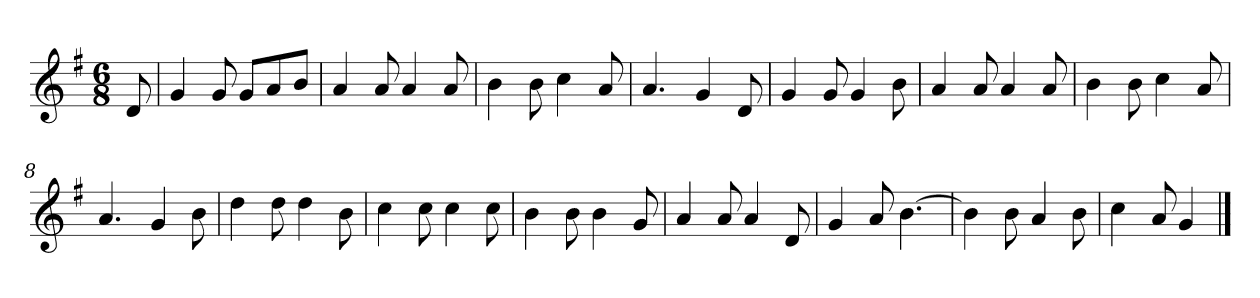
**kern
*part1
*staff1
*k[f#]
*M6/8
*MM120
=
8d
=1
4g
8g
8gL
8a
8bJ
=2
4a
8a
4a
8a
=3
4b
8b
4cc
8a
=4
4.a
4g
8d
=5
4g
8g
4g
8b
=6
4a
8a
4a
8a
=7
4b
8b
4cc
8a
=8
4.a
4g
8b
=9
4dd
8dd
4dd
8b
=10
4cc
8cc
4cc
8cc
=11
4b
8b
4b
8g
=12
4a
8a
4a
8d
=13
4g
8a
[4.b
=14
4b]
8b
4a
8b
=15
4cc
8a
4g
==
*-
